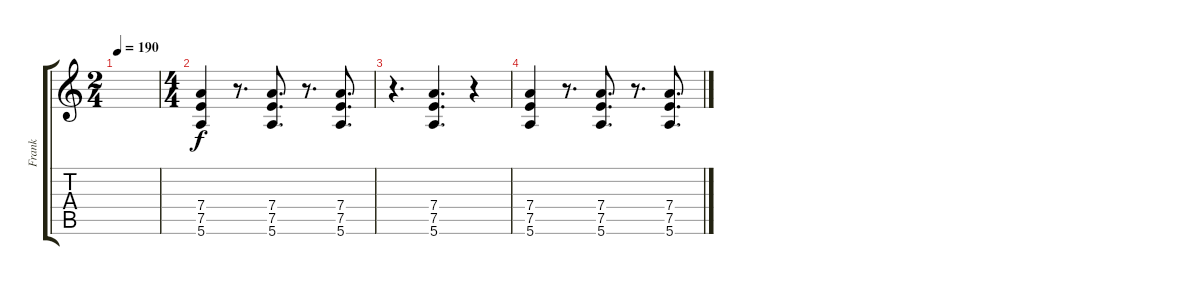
\track ("Frank" "Frank") {instrument distortionguitar}
\staff {score tabs}
\tuning (E4 B3 G3 D3 A2 E2) {hide}
\ts (2 4)
\tempo 190
\clef g2
\ks c
|
\ts (4 4)
(7.4 7.5 5.6).4{volume 16} r.8{d} (7.4 7.5 5.6).8{d} r.8{d} (7.4 7.5 5.6).8{d} |
r.4{d} (7.4 7.5 5.6).4{d} r.4 |
(7.4 7.5 5.6).4 r.8{d} (7.4 7.5 5.6).8{d} r.8{d} (7.4 7.5 5.6).8{d}
